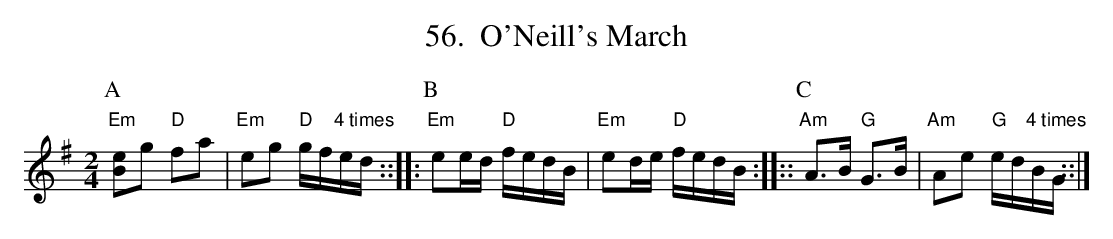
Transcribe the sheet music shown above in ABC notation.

X:1
T:O'Neill's March
M:2/4
L:1/8
K:G
P:A
"Em"[Be]g "D"fa|"Em"eg "D"g/f/"4 times"e/d/::][:[P:B]"Em"ee/d/ "D"f/e/d/B/|"Em"ed/e/ "D"f/e/d/B/:][::[P:C]"Am"A>B "G"G>B|"Am"Ae "G"e/d/"4 times"B/G/::|
